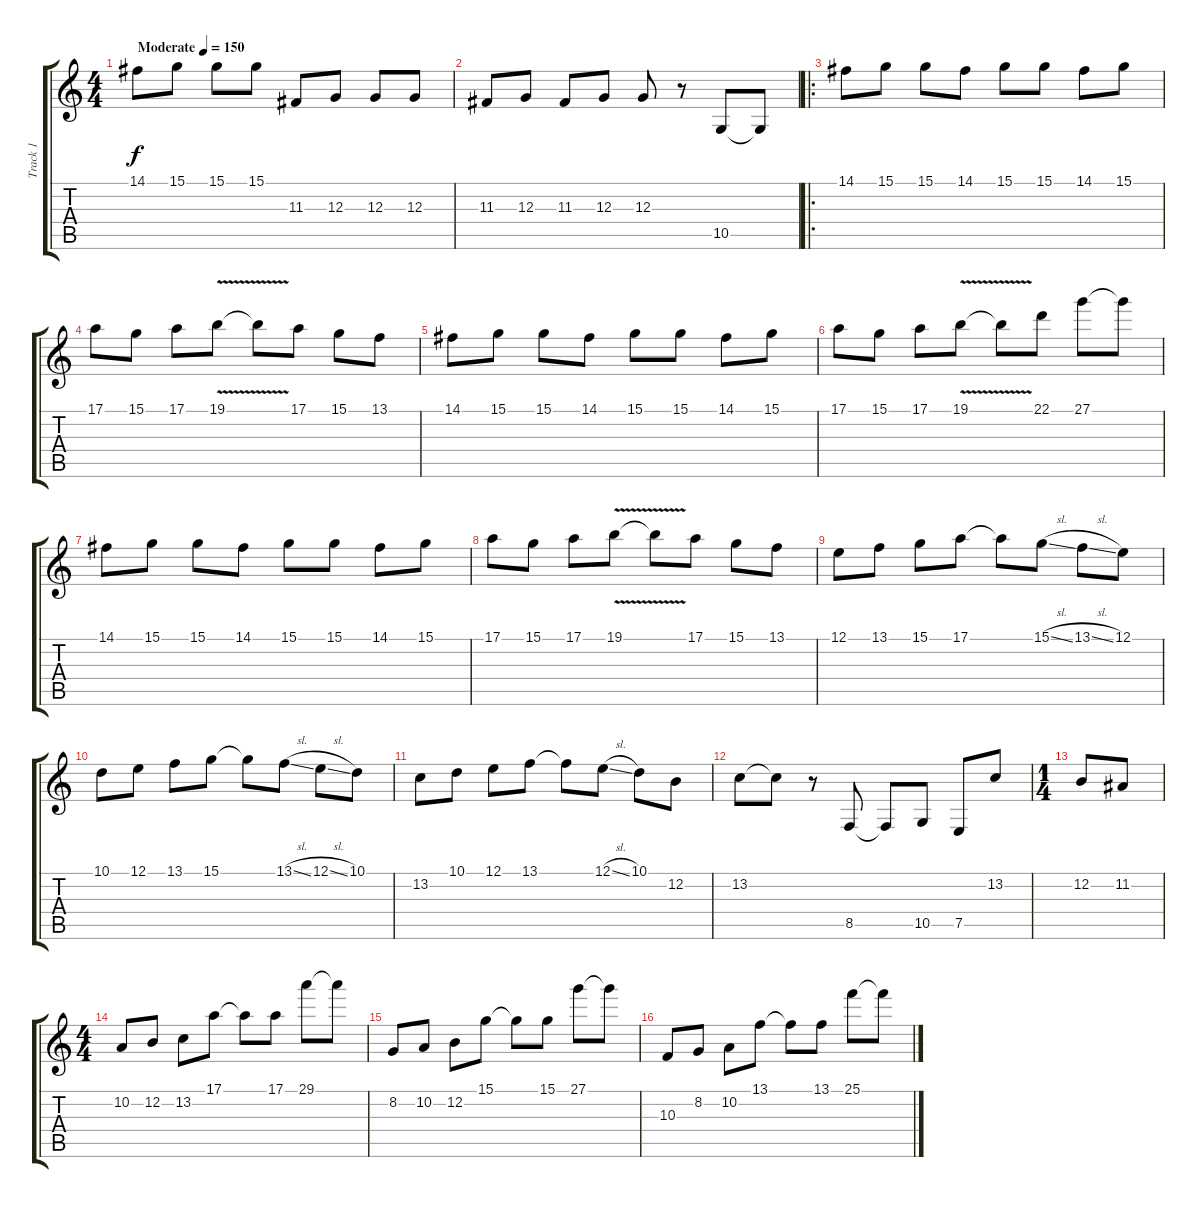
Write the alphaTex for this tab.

\track ("Track 1" "Track 1") {instrument lead5charang}
\staff {score tabs}
\tuning (E4 B3 G3 D3 A2 E2) {hide}
\ts (4 4)
\tempo (150 "Moderate")
\clef g2
\ks c
14.1.8{dy f instrument lead5charang} 15.1.8 15.1.8 15.1.8 11.3.8 12.3.8 12.3.8 12.3.8 |
11.3.8 12.3.8 11.3.8 12.3.8 12.3.8 r.8 10.5.8 10.5{t}.8 |
\ro
14.1.8 15.1.8 15.1.8 14.1.8 15.1.8 15.1.8 14.1.8 15.1.8 |
17.1.8 15.1.8 17.1.8 19.1{v}.8 19.1{t}.8 17.1.8 15.1.8 13.1.8 |
14.1.8 15.1.8 15.1.8 14.1.8 15.1.8 15.1.8 14.1.8 15.1.8 |
17.1.8 15.1.8 17.1.8 19.1{v}.8 19.1{t}.8 22.1.8 27.1.8 27.1{t}.8 |
14.1.8 15.1.8 15.1.8 14.1.8 15.1.8 15.1.8 14.1.8 15.1.8 |
17.1.8 15.1.8 17.1.8 19.1{v}.8 19.1{t}.8 17.1.8 15.1.8 13.1.8 |
12.1.8 13.1.8 15.1.8 17.1.8 17.1{t}.8 15.1{sl}.8 13.1{sl}.8 12.1.8 |
10.1.8 12.1.8 13.1.8 15.1.8 15.1{t}.8 13.1{sl}.8 12.1{sl}.8 10.1.8 |
13.2.8 10.1.8 12.1.8 13.1.8 13.1{t}.8 12.1{sl}.8 10.1.8 12.2.8 |
13.2.8 13.2{t}.8 r.8 8.5.8 8.5{t}.8 10.5.8 7.5.8 13.2.8 |
\ts (1 4)
12.2.8 11.2.8 |
\ts (4 4)
10.2.8 12.2.8 13.2.8 17.1.8 17.1{t}.8 17.1.8 29.1.8 29.1{t}.8 |
8.2.8 10.2.8 12.2.8 15.1.8 15.1{t}.8 15.1.8 27.1.8 27.1{t}.8 |
10.3.8 8.2.8 10.2.8 13.1.8 13.1{t}.8 13.1.8 25.1.8 25.1{t}.8
